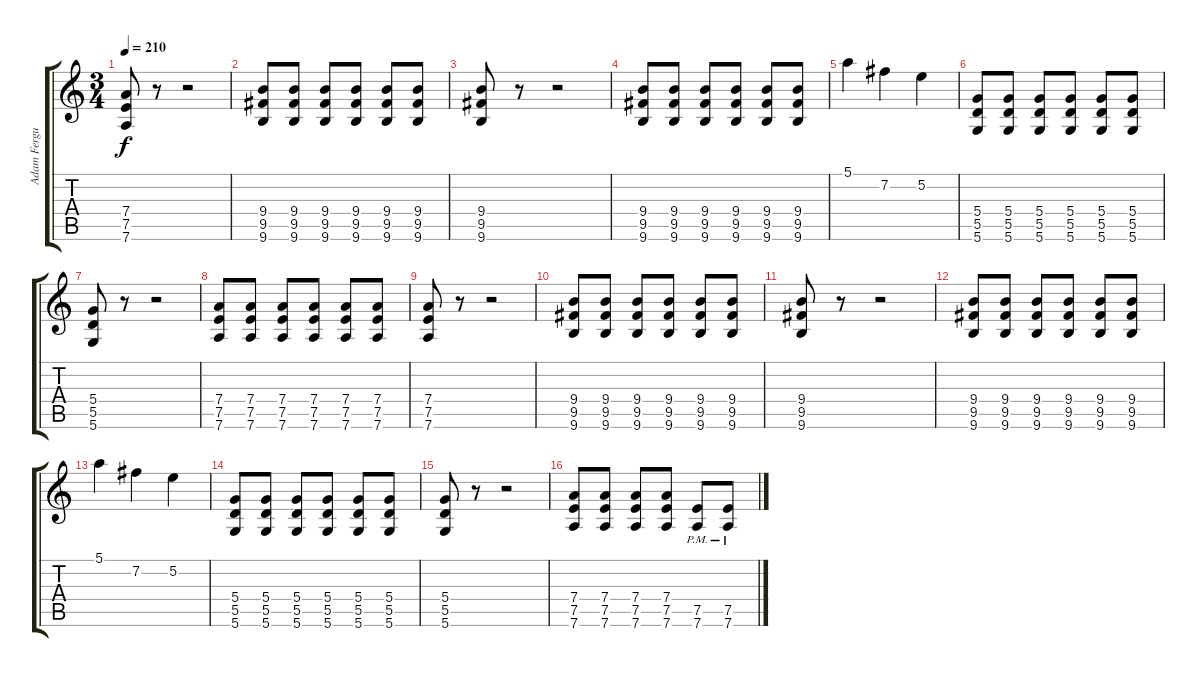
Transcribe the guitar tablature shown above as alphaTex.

\track ("Adam Ferguson - Guitar Doubled" "Adam Fergu") {instrument overdrivenguitar}
\staff {score tabs}
\tuning (E4 B3 G3 D3 A2 D2) {hide}
\ts (3 4)
\tempo 210
\clef g2
\ks c
(7.4 7.5 7.6).8{dy f} r.8 r.2 |
(9.4 9.5 9.6).8 (9.4 9.5 9.6).8 (9.4 9.5 9.6).8 (9.4 9.5 9.6).8 (9.4 9.5 9.6).8 (9.4 9.5 9.6).8 |
(9.4 9.5 9.6).8 r.8 r.2 |
(9.4 9.5 9.6).8 (9.4 9.5 9.6).8 (9.4 9.5 9.6).8 (9.4 9.5 9.6).8 (9.4 9.5 9.6).8 (9.4 9.5 9.6).8 |
5.1.4 7.2.4 5.2.4 |
(5.4 5.5 5.6).8 (5.4 5.5 5.6).8 (5.4 5.5 5.6).8 (5.4 5.5 5.6).8 (5.4 5.5 5.6).8 (5.4 5.5 5.6).8 |
(5.4 5.5 5.6).8 r.8 r.2 |
(7.4 7.5 7.6).8 (7.4 7.5 7.6).8 (7.4 7.5 7.6).8 (7.4 7.5 7.6).8 (7.4 7.5 7.6).8 (7.4 7.5 7.6).8 |
(7.4 7.5 7.6).8 r.8 r.2 |
(9.4 9.5 9.6).8 (9.4 9.5 9.6).8 (9.4 9.5 9.6).8 (9.4 9.5 9.6).8 (9.4 9.5 9.6).8 (9.4 9.5 9.6).8 |
(9.4 9.5 9.6).8 r.8 r.2 |
(9.4 9.5 9.6).8 (9.4 9.5 9.6).8 (9.4 9.5 9.6).8 (9.4 9.5 9.6).8 (9.4 9.5 9.6).8 (9.4 9.5 9.6).8 |
5.1.4 7.2.4 5.2.4 |
(5.4 5.5 5.6).8 (5.4 5.5 5.6).8 (5.4 5.5 5.6).8 (5.4 5.5 5.6).8 (5.4 5.5 5.6).8 (5.4 5.5 5.6).8 |
(5.4 5.5 5.6).8 r.8 r.2 |
(7.4 7.5 7.6).8 (7.4 7.5 7.6).8 (7.4 7.5 7.6).8 (7.4 7.5 7.6).8 (7.5{pm} 7.6{pm}).8 (7.5{pm} 7.6{pm}).8
